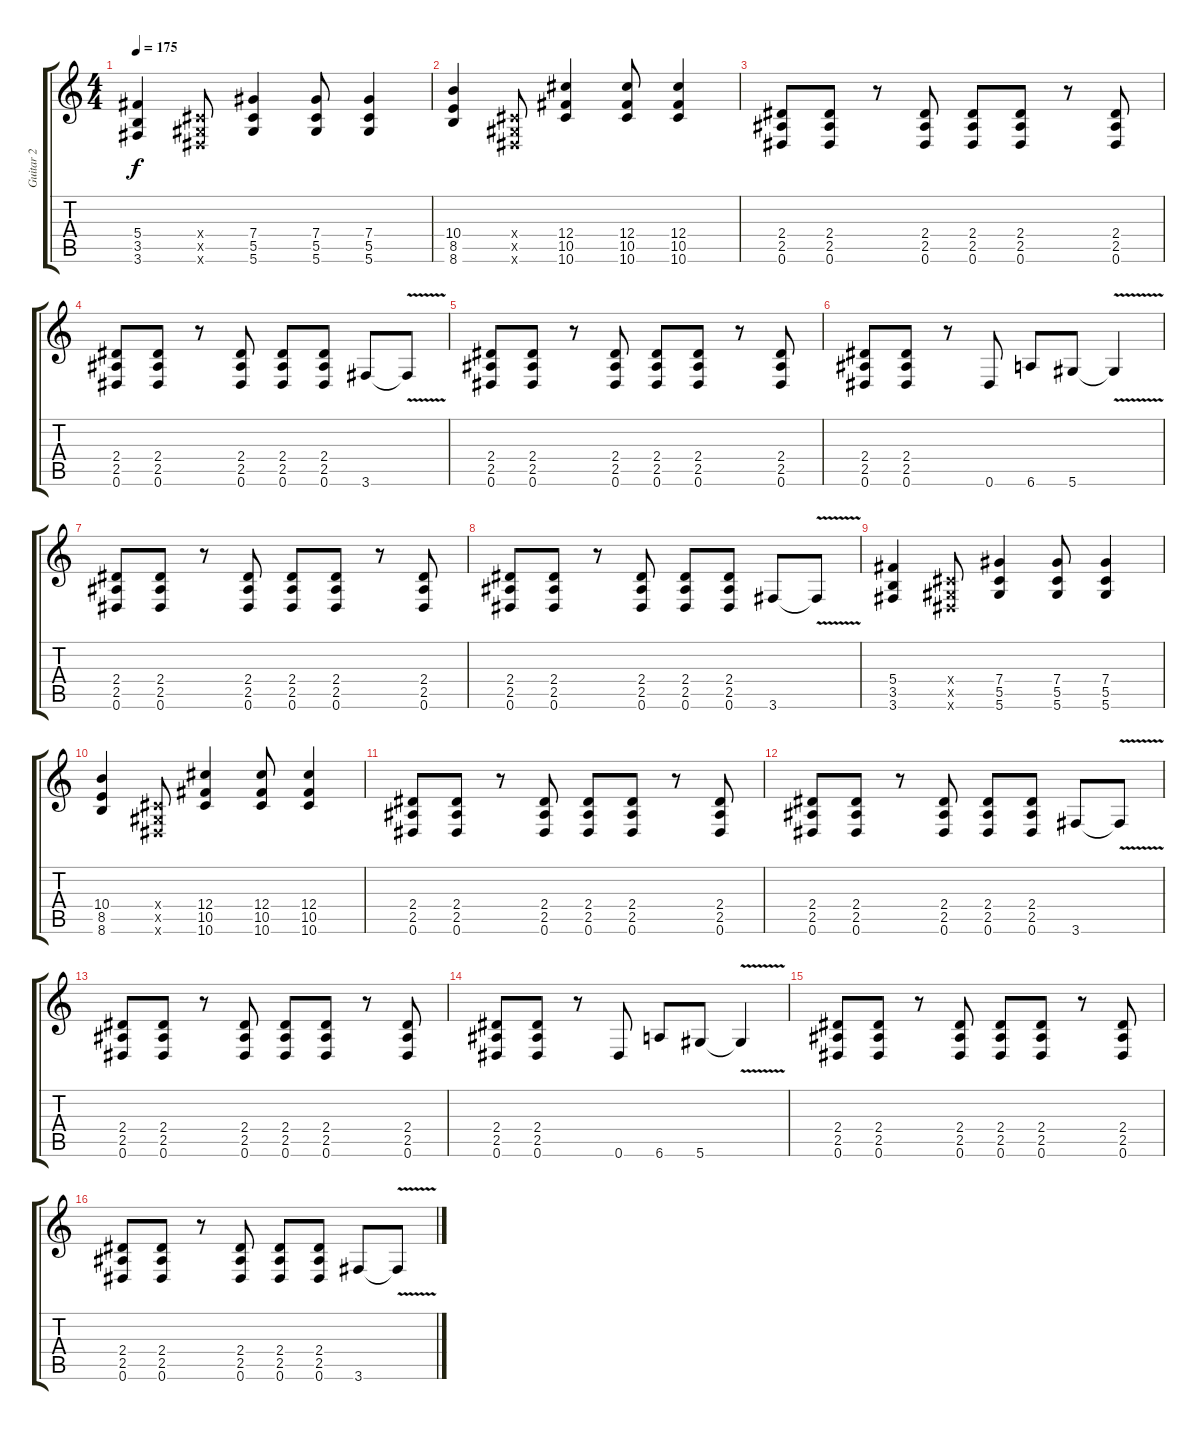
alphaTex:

\track ("Guitar 2" "Guitar 2") {instrument distortionguitar}
\staff {score tabs}
\tuning (Eb4 Bb3 Gb3 Db3 Ab2 Eb2) {hide}
\ts (4 4)
\tempo 175
\clef g2
\ks c
(5.4 3.5 3.6).4{dy f} (0.4{x} 0.5{x} 0.6{x}).8 (7.4 5.5 5.6).4 (7.4 5.5 5.6).8 (7.4 5.5 5.6).4 |
(10.4 8.5 8.6).4 (0.4{x} 0.5{x} 0.6{x}).8 (12.4 10.5 10.6).4 (12.4 10.5 10.6).8 (12.4 10.5 10.6).4 |
(2.4 2.5 0.6).8 (2.4 2.5 0.6).8 r.8 (2.4 2.5 0.6).8 (2.4 2.5 0.6).8 (2.4 2.5 0.6).8 r.8 (2.4 2.5 0.6).8 |
(2.4 2.5 0.6).8 (2.4 2.5 0.6).8 r.8 (2.4 2.5 0.6).8 (2.4 2.5 0.6).8 (2.4 2.5 0.6).8 3.6.8 3.6{v t}.8 |
(2.4 2.5 0.6).8 (2.4 2.5 0.6).8 r.8 (2.4 2.5 0.6).8 (2.4 2.5 0.6).8 (2.4 2.5 0.6).8 r.8 (2.4 2.5 0.6).8 |
(2.4 2.5 0.6).8 (2.4 2.5 0.6).8 r.8 0.6.8 6.6.8 5.6.8 5.6{v t}.4 |
(2.4 2.5 0.6).8 (2.4 2.5 0.6).8 r.8 (2.4 2.5 0.6).8 (2.4 2.5 0.6).8 (2.4 2.5 0.6).8 r.8 (2.4 2.5 0.6).8 |
(2.4 2.5 0.6).8 (2.4 2.5 0.6).8 r.8 (2.4 2.5 0.6).8 (2.4 2.5 0.6).8 (2.4 2.5 0.6).8 3.6.8 3.6{v t}.8 |
(5.4 3.5 3.6).4 (0.4{x} 0.5{x} 0.6{x}).8 (7.4 5.5 5.6).4 (7.4 5.5 5.6).8 (7.4 5.5 5.6).4 |
(10.4 8.5 8.6).4 (0.4{x} 0.5{x} 0.6{x}).8 (12.4 10.5 10.6).4 (12.4 10.5 10.6).8 (12.4 10.5 10.6).4 |
(2.4 2.5 0.6).8 (2.4 2.5 0.6).8 r.8 (2.4 2.5 0.6).8 (2.4 2.5 0.6).8 (2.4 2.5 0.6).8 r.8 (2.4 2.5 0.6).8 |
(2.4 2.5 0.6).8 (2.4 2.5 0.6).8 r.8 (2.4 2.5 0.6).8 (2.4 2.5 0.6).8 (2.4 2.5 0.6).8 3.6.8 3.6{v t}.8 |
(2.4 2.5 0.6).8 (2.4 2.5 0.6).8 r.8 (2.4 2.5 0.6).8 (2.4 2.5 0.6).8 (2.4 2.5 0.6).8 r.8 (2.4 2.5 0.6).8 |
(2.4 2.5 0.6).8 (2.4 2.5 0.6).8 r.8 0.6.8 6.6.8 5.6.8 5.6{v t}.4 |
(2.4 2.5 0.6).8 (2.4 2.5 0.6).8 r.8 (2.4 2.5 0.6).8 (2.4 2.5 0.6).8 (2.4 2.5 0.6).8 r.8 (2.4 2.5 0.6).8 |
(2.4 2.5 0.6).8 (2.4 2.5 0.6).8 r.8 (2.4 2.5 0.6).8 (2.4 2.5 0.6).8 (2.4 2.5 0.6).8 3.6.8 3.6{v t}.8
